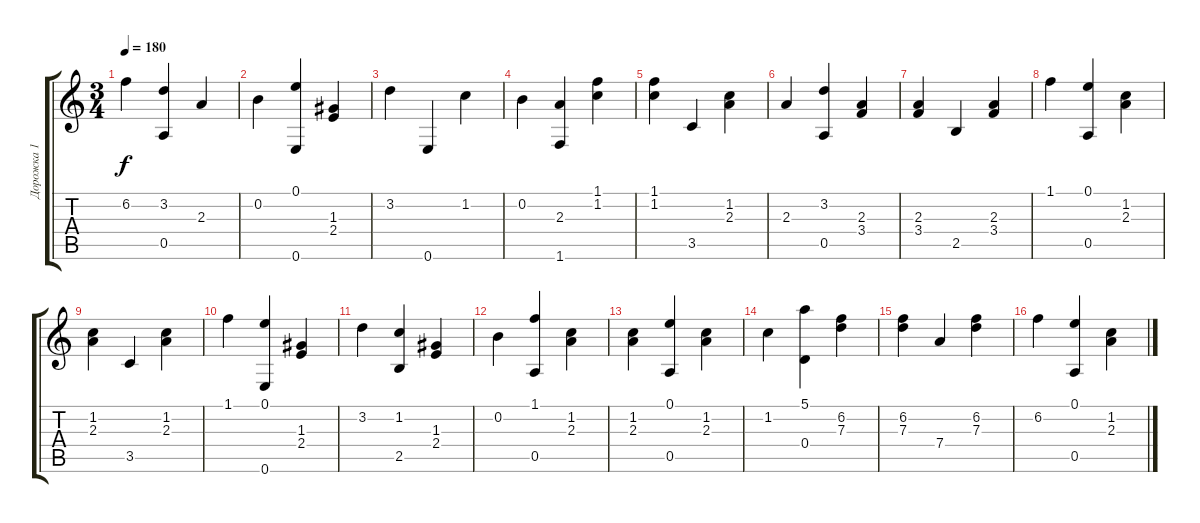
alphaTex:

\track ("Дорожка 1" "Дорожка 1") {instrument electricguitarjazz}
\staff {score tabs}
\tuning (E4 B3 G3 D3 A2 E2) {hide}
\ts (3 4)
\tempo 180
\clef g2
\ks c
6.2.4{dy f} (3.2 0.5).4 2.3.4 |
0.2.4 (0.1 0.6).4 (1.3 2.4).4 |
3.2.4 0.6.4 1.2.4 |
0.2.4 (2.3 1.6).4 (1.1 1.2).4 |
(1.1 1.2).4 3.5.4 (1.2 2.3).4 |
2.3.4 (3.2 0.5).4 (2.3 3.4).4 |
(2.3 3.4).4 2.5.4 (2.3 3.4).4 |
1.1.4 (0.1 0.5).4 (1.2 2.3).4 |
(1.2 2.3).4 3.5.4 (1.2 2.3).4 |
1.1.4 (0.1 0.6).4 (1.3 2.4).4 |
3.2.4 (1.2 2.5).4 (1.3 2.4).4 |
0.2.4 (1.1 0.5).4 (1.2 2.3).4 |
(1.2 2.3).4 (0.1 0.5).4 (1.2 2.3).4 |
1.2.4 (5.1 0.4).4 (6.2 7.3).4 |
(6.2 7.3).4 7.4.4 (6.2 7.3).4 |
6.2.4 (0.1 0.5).4 (1.2 2.3).4
